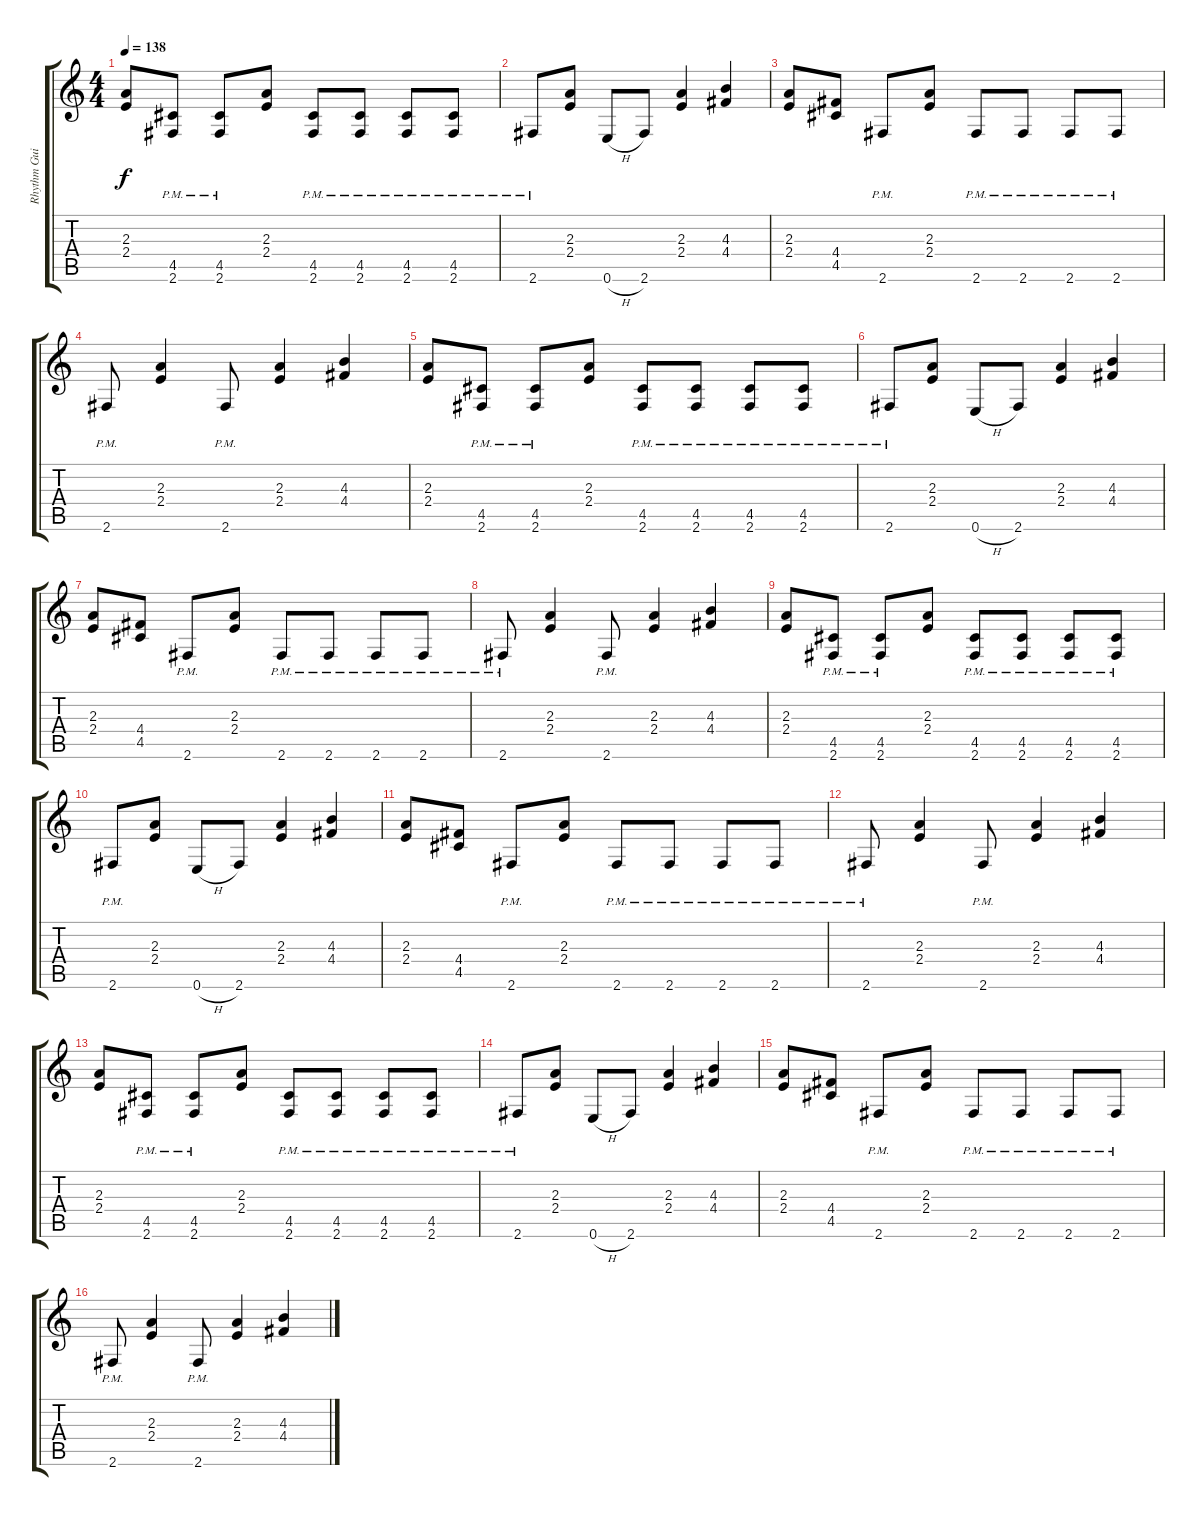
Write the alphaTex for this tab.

\track ("Rhythm Guitar (K.K. Downing)" "Rhythm Gui") {instrument distortionguitar}
\staff {score tabs}
\tuning (E4 B3 G3 D3 A2 E2) {hide}
\ts (4 4)
\tempo 138
\clef g2
\ks c
(2.3 2.4).8{dy f} (4.5{pm} 2.6{pm}).8 (4.5{pm} 2.6{pm}).8 (2.3 2.4).8 (4.5{pm} 2.6{pm}).8 (4.5{pm} 2.6{pm}).8 (4.5{pm} 2.6{pm}).8 (4.5{pm} 2.6{pm}).8 |
2.6{pm}.8 (2.3 2.4).8 0.6{h}.8 2.6.8 (2.3 2.4).4 (4.3 4.4).4 |
(2.3 2.4).8 (4.4 4.5).8 2.6{pm}.8 (2.3 2.4).8 2.6{pm}.8 2.6{pm}.8 2.6{pm}.8 2.6{pm}.8 |
2.6{pm}.8 (2.3 2.4).4 2.6{pm}.8 (2.3 2.4).4 (4.3 4.4).4 |
(2.3 2.4).8 (4.5{pm} 2.6{pm}).8 (4.5{pm} 2.6{pm}).8 (2.3 2.4).8 (4.5{pm} 2.6{pm}).8 (4.5{pm} 2.6{pm}).8 (4.5{pm} 2.6{pm}).8 (4.5{pm} 2.6{pm}).8 |
2.6{pm}.8 (2.3 2.4).8 0.6{h}.8 2.6.8 (2.3 2.4).4 (4.3 4.4).4 |
(2.3 2.4).8 (4.4 4.5).8 2.6{pm}.8 (2.3 2.4).8 2.6{pm}.8 2.6{pm}.8 2.6{pm}.8 2.6{pm}.8 |
2.6{pm}.8 (2.3 2.4).4 2.6{pm}.8 (2.3 2.4).4 (4.3 4.4).4 |
(2.3 2.4).8 (4.5{pm} 2.6{pm}).8 (4.5{pm} 2.6{pm}).8 (2.3 2.4).8 (4.5{pm} 2.6{pm}).8 (4.5{pm} 2.6{pm}).8 (4.5{pm} 2.6{pm}).8 (4.5{pm} 2.6{pm}).8 |
2.6{pm}.8 (2.3 2.4).8 0.6{h}.8 2.6.8 (2.3 2.4).4 (4.3 4.4).4 |
(2.3 2.4).8 (4.4 4.5).8 2.6{pm}.8 (2.3 2.4).8 2.6{pm}.8 2.6{pm}.8 2.6{pm}.8 2.6{pm}.8 |
2.6{pm}.8 (2.3 2.4).4 2.6{pm}.8 (2.3 2.4).4 (4.3 4.4).4 |
(2.3 2.4).8 (4.5{pm} 2.6{pm}).8 (4.5{pm} 2.6{pm}).8 (2.3 2.4).8 (4.5{pm} 2.6{pm}).8 (4.5{pm} 2.6{pm}).8 (4.5{pm} 2.6{pm}).8 (4.5{pm} 2.6{pm}).8 |
2.6{pm}.8 (2.3 2.4).8 0.6{h}.8 2.6.8 (2.3 2.4).4 (4.3 4.4).4 |
(2.3 2.4).8 (4.4 4.5).8 2.6{pm}.8 (2.3 2.4).8 2.6{pm}.8 2.6{pm}.8 2.6{pm}.8 2.6{pm}.8 |
2.6{pm}.8 (2.3 2.4).4 2.6{pm}.8 (2.3 2.4).4 (4.3 4.4).4
